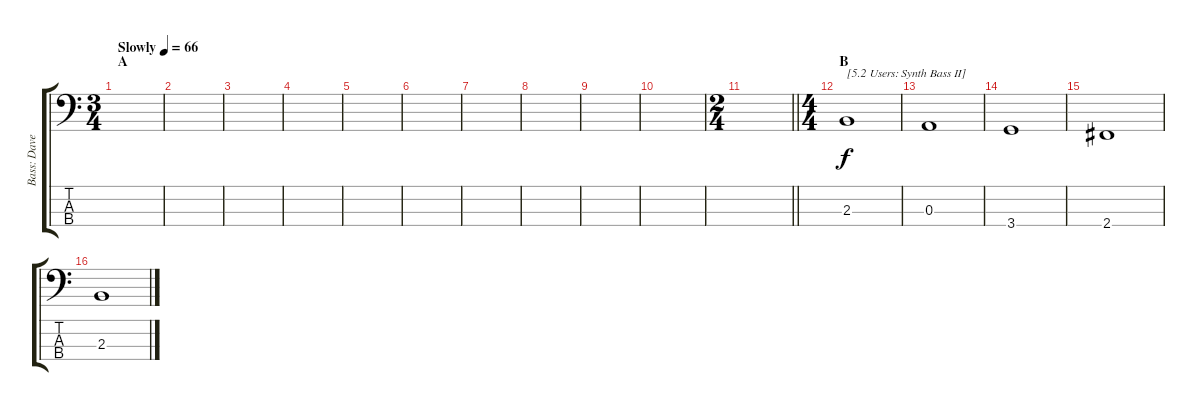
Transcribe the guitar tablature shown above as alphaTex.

\track ("Bass: Dave" "Bass: Dave") {instrument synthbass2}
\staff {score tabs}
\tuning (G2 D2 A1 E1) {hide}
\ts (3 4)
\section ("" "A")
\tempo (66 "Slowly")
\clef f4
\ks c
|
|
|
|
|
|
|
|
|
|
\ts (2 4)
\barLineRight lightlight
|
\ts (4 4)
\section ("" "B")
2.3.1{txt "[5.2 Users: Synth Bass II]"} |
0.3.1 |
3.4.1 |
2.4.1 |
2.3.1
